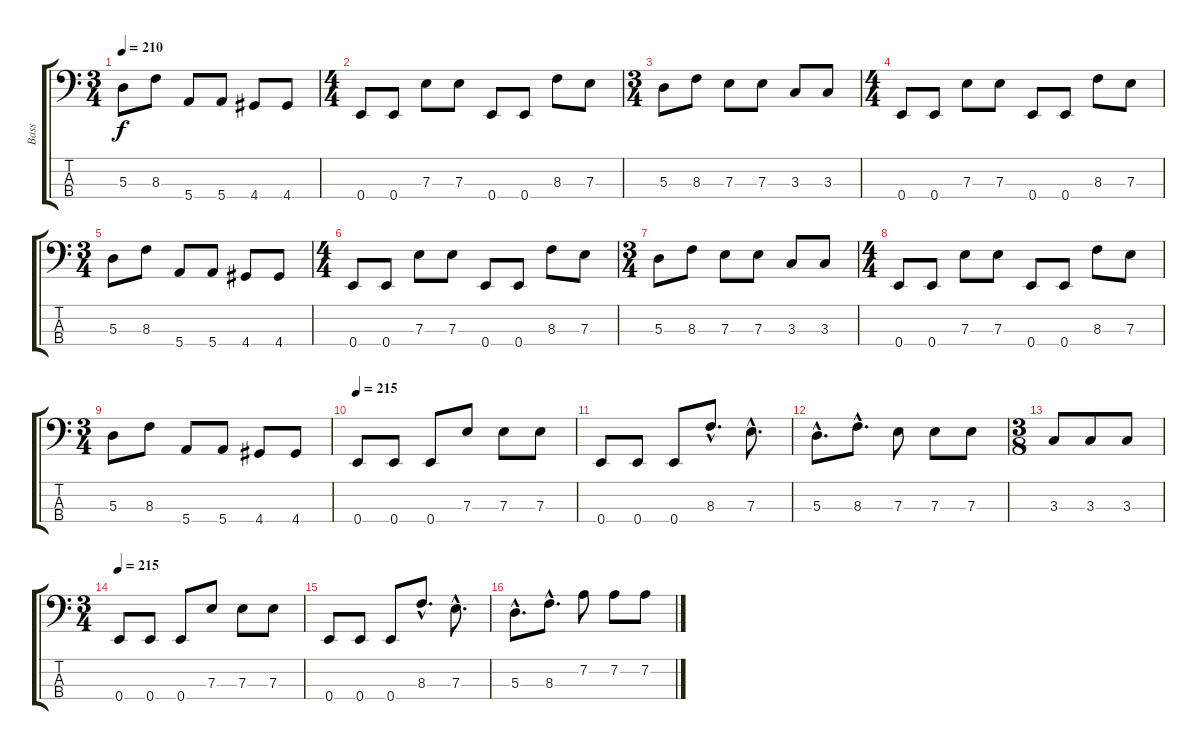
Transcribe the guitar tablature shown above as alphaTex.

\track ("Bass" "Bass") {instrument electricbassfinger}
\staff {score tabs}
\tuning (G2 D2 A1 E1) {hide}
\ts (3 4)
\tempo 210
\clef f4
\ks c
5.3.8{dy f} 8.3.8 5.4.8 5.4.8 4.4.8 4.4.8 |
\ts (4 4)
0.4.8 0.4.8 7.3.8 7.3.8 0.4.8 0.4.8 8.3.8 7.3.8 |
\ts (3 4)
5.3.8 8.3.8 7.3.8 7.3.8 3.3.8 3.3.8 |
\ts (4 4)
0.4.8 0.4.8 7.3.8 7.3.8 0.4.8 0.4.8 8.3.8 7.3.8 |
\ts (3 4)
5.3.8 8.3.8 5.4.8 5.4.8 4.4.8 4.4.8 |
\ts (4 4)
0.4.8 0.4.8 7.3.8 7.3.8 0.4.8 0.4.8 8.3.8 7.3.8 |
\ts (3 4)
5.3.8 8.3.8 7.3.8 7.3.8 3.3.8 3.3.8 |
\ts (4 4)
0.4.8 0.4.8 7.3.8 7.3.8 0.4.8 0.4.8 8.3.8 7.3.8 |
\ts (3 4)
5.3.8 8.3.8 5.4.8 5.4.8 4.4.8 4.4.8 |
\tempo 215
0.4.8 0.4.8 0.4.8 7.3.8 7.3.8 7.3.8 |
0.4.8 0.4.8 0.4.8 8.3{hac}.8{d} 7.3{hac}.8{d} |
5.3{hac}.8{d} 8.3{hac}.8{d} 7.3.8 7.3.8 7.3.8 |
\ts (3 8)
3.3.8 3.3.8 3.3.8 |
\ts (3 4)
\tempo 215
0.4.8 0.4.8 0.4.8 7.3.8 7.3.8 7.3.8 |
0.4.8 0.4.8 0.4.8 8.3{hac}.8{d} 7.3{hac}.8{d} |
5.3{hac}.8{d} 8.3{hac}.8{d} 7.2.8 7.2.8 7.2.8
